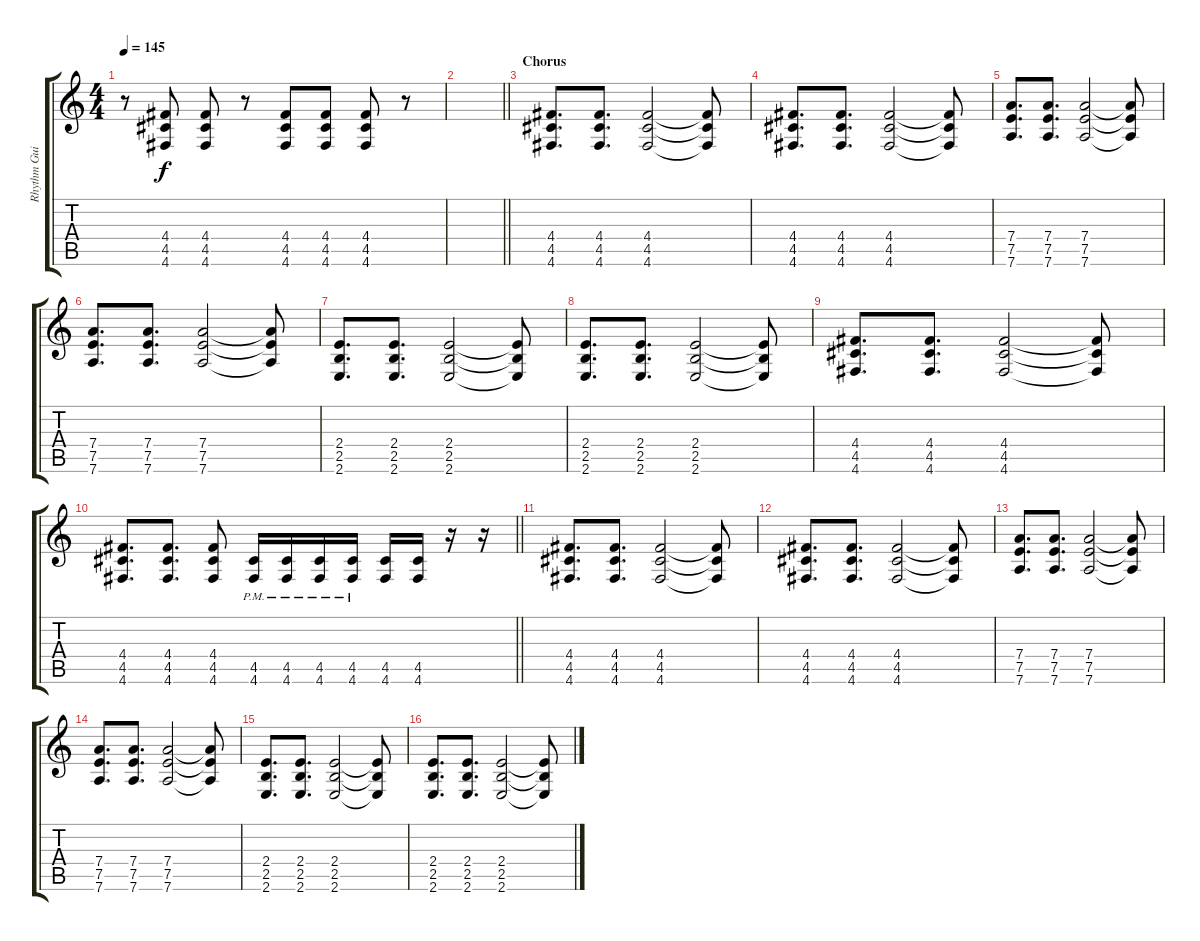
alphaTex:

\track ("Rhythm Guitar 1" "Rhythm Gui") {instrument distortionguitar}
\staff {score tabs}
\tuning (E4 B3 G3 D3 A2 D2) {hide}
\ts (4 4)
\tempo 145
\clef g2
\ks c
r.8{dy f} (4.4 4.5 4.6).8 (4.4 4.5 4.6).8 r.8 (4.4 4.5 4.6).8 (4.4 4.5 4.6).8 (4.4 4.5 4.6).8 r.8 |
\barLineRight lightlight
|
\section ("" "Chorus")
(4.4 4.5 4.6).8{d} (4.4 4.5 4.6).8{d} (4.4 4.5 4.6).2 (4.4{t} 4.5{t} 4.6{t}).8 |
(4.4 4.5 4.6).8{d} (4.4 4.5 4.6).8{d} (4.4 4.5 4.6).2 (4.4{t} 4.5{t} 4.6{t}).8 |
(7.4 7.5 7.6).8{d} (7.4 7.5 7.6).8{d} (7.4 7.5 7.6).2 (7.4{t} 7.5{t} 7.6{t}).8 |
(7.4 7.5 7.6).8{d} (7.4 7.5 7.6).8{d} (7.4 7.5 7.6).2 (7.4{t} 7.5{t} 7.6{t}).8 |
(2.4 2.5 2.6).8{d} (2.4 2.5 2.6).8{d} (2.4 2.5 2.6).2 (2.4{t} 2.5{t} 2.6{t}).8 |
(2.4 2.5 2.6).8{d} (2.4 2.5 2.6).8{d} (2.4 2.5 2.6).2 (2.4{t} 2.5{t} 2.6{t}).8 |
(4.4 4.5 4.6).8{d} (4.4 4.5 4.6).8{d} (4.4 4.5 4.6).2 (4.4{t} 4.5{t} 4.6{t}).8 |
\barLineRight lightlight
(4.4 4.5 4.6).8{d} (4.4 4.5 4.6).8{d} (4.4 4.5 4.6).8 (4.5{pm} 4.6{pm}).16 (4.5{pm} 4.6{pm}).16 (4.5{pm} 4.6{pm}).16 (4.5{pm} 4.6{pm}).16 (4.5 4.6).16 (4.5 4.6).16 r.16 r.16 |
(4.4 4.5 4.6).8{d} (4.4 4.5 4.6).8{d} (4.4 4.5 4.6).2 (4.4{t} 4.5{t} 4.6{t}).8 |
(4.4 4.5 4.6).8{d} (4.4 4.5 4.6).8{d} (4.4 4.5 4.6).2 (4.4{t} 4.5{t} 4.6{t}).8 |
(7.4 7.5 7.6).8{d} (7.4 7.5 7.6).8{d} (7.4 7.5 7.6).2 (7.4{t} 7.5{t} 7.6{t}).8 |
(7.4 7.5 7.6).8{d} (7.4 7.5 7.6).8{d} (7.4 7.5 7.6).2 (7.4{t} 7.5{t} 7.6{t}).8 |
(2.4 2.5 2.6).8{d} (2.4 2.5 2.6).8{d} (2.4 2.5 2.6).2 (2.4{t} 2.5{t} 2.6{t}).8 |
(2.4 2.5 2.6).8{d} (2.4 2.5 2.6).8{d} (2.4 2.5 2.6).2 (2.4{t} 2.5{t} 2.6{t}).8
